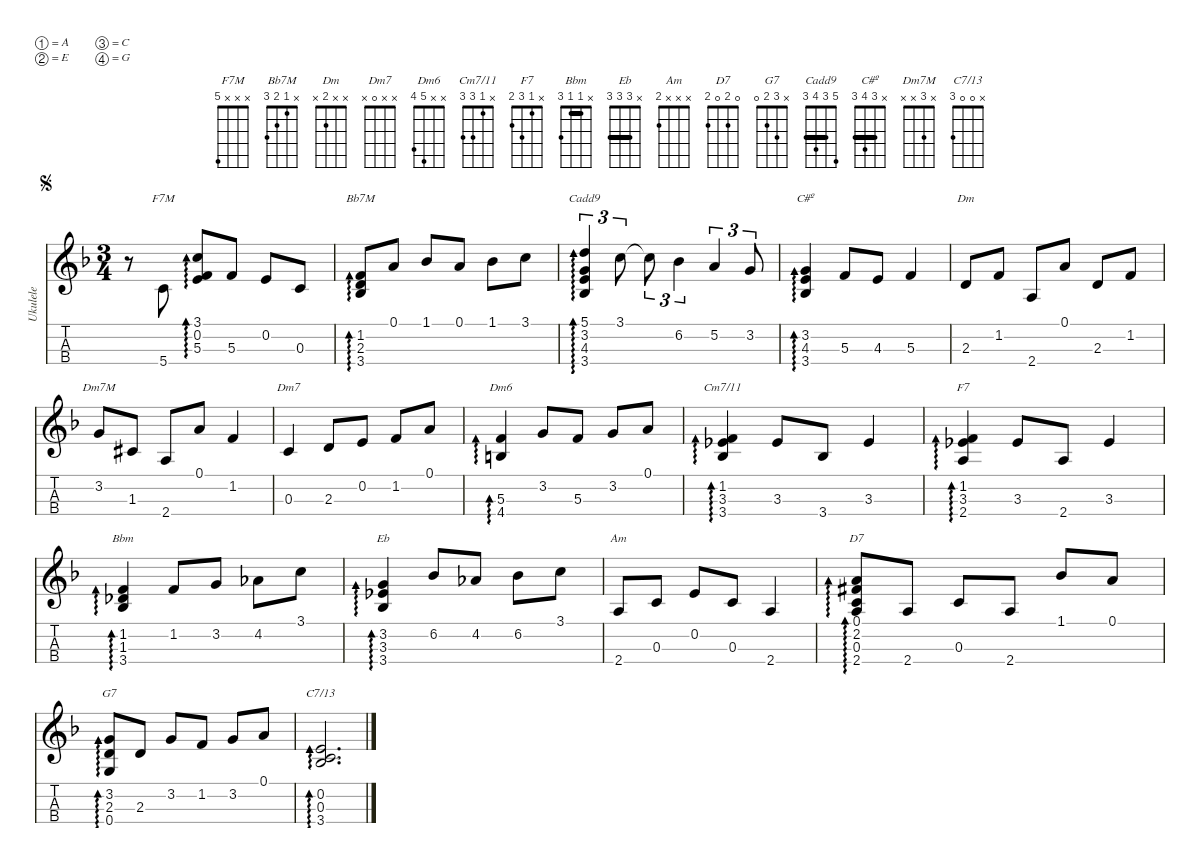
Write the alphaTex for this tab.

\defaultSystemsLayout 4
\hideDynamics
\bracketExtendMode nobrackets
\otherSystemsTrackNameOrientation horizontal
\defaultBarNumberDisplay Hide
\track ("Ukulele" "Ukulele") {defaultSystemsLayout 6 instrument acousticguitarnylon}
\staff {score tabs}
\tuning (A4 E4 C4 G3)
\displaytranspose 0
\chord ("F7M" x x x 5)
\chord ("Bb7M" x 1 2 3)
\chord ("Dm" x x 2 x)
\chord ("Dm7" x x 0 x)
\chord ("Dm6" x x 5 4)
\chord ("Cm7/11" x 1 3 3)
\chord ("F7" x 1 3 2)
\chord ("Bbm" x 1 1 3) {barre 1}
\chord ("Eb" x 3 3 3) {barre (3 3)}
\chord ("Am" x x x 2)
\chord ("D7" 0 2 0 2)
\chord ("G7" x 3 2 0)
\chord ("Cadd9" 5 3 4 3) {barre 3}
\chord ("C#º" x 3 4 3) {barre 3}
\chord ("Dm7M" x 3 x x)
\chord ("C7/13" x 0 0 3)
\ts (3 4)
\jump segno
\tempo (90 hide)
\clef g2
\ks f
r.8{dy mf beam Down} 5.4{acc forcenatural}.8{ch "F7M" beam Up} (5.3{acc forcenatural} 0.2{acc forcenatural} 3.1{acc forcenatural}).8{ad 0 beam Up} 5.3{acc forcenatural}.8{beam Up} 0.2{acc forcenatural}.8{beam Up} 0.3{acc forcenatural}.8{beam Up} |
(1.2{acc forcenatural} 2.3{acc forcenatural} 3.4{acc b}).8{ad 0 ch "Bb7M" beam Up} 0.1{acc forcenatural}.8{beam Up} 1.1{acc b}.8{beam Up} 0.1{acc forcenatural}.8{beam Up} 1.1{acc b}.8{beam Down} 3.1{acc forcenatural}.8{beam Down} |
\scale
1.54573 (5.1{acc forcenatural} 3.2{acc forcenatural} 4.3{acc forcenatural} 3.4{acc b}).4{tu (3 2) ad 0 ch "Cadd9" beam Up} 3.1{acc forcenatural}.8{tu (3 2) beam Down} 3.1{t acc forcenatural}.8{tu (3 2) beam Down} 6.2{acc b}.4{tu (3 2) beam Down} 5.2{acc forcenatural}.4{tu (3 2) beam Up} 3.2{acc forcenatural}.8{tu (3 2) beam Up} |
\scale
0.873359 (3.2{acc forcenatural} 4.3{acc forcenatural} 3.4{acc b}).4{ad 0 ch "C#º" beam Up} 5.3{acc forcenatural}.8{beam Up} 4.3{acc forcenatural}.8{beam Up} 5.3{acc forcenatural}.4{beam Up} |
\scale
0.953889 2.3{acc forcenatural}.8{ch "Dm" beam Up} 1.2{acc forcenatural}.8{beam Up} 2.4{acc forcenatural}.8{beam Up} 0.1{acc forcenatural}.8{beam Up} 2.3{acc forcenatural}.8{beam Up} 1.2{acc forcenatural}.8{beam Up} |
\scale
0.973512 3.2{acc forcenatural}.8{ch "Dm7M" beam Up} 1.3{acc #}.8{beam Up} 2.4{acc forcenatural}.8{beam Up} 0.1{acc forcenatural}.8{beam Up} 1.2{acc forcenatural}.4{beam Up} |
\scale
0.839115 0.3{acc forcenatural}.4{ch "Dm7" beam Up} 2.3{acc forcenatural}.8{beam Up} 0.2{acc forcenatural}.8{beam Up} 1.2{acc forcenatural}.8{beam Up} 0.1{acc forcenatural}.8{beam Up} |
\scale
0.926443 (5.3{acc forcenatural} 4.4{acc forcenatural}).4{ad 0 ch "Dm6" beam Up} 3.2{acc forcenatural}.8{beam Up} 5.3{acc forcenatural}.8{beam Up} 3.2{acc forcenatural}.8{beam Up} 0.1{acc forcenatural}.8{beam Up} |
\scale
0.88795 (1.2{acc forcenatural} 3.3{acc b} 3.4{acc b}).4{ad 0 ch "Cm7/11" beam Up} 3.3{acc b}.8{beam Up} 3.4{acc b}.8{beam Up} 3.3{acc b}.4{beam Up} |
\scale
1.30041 (3.3{acc b} 1.2{acc forcenatural} 2.4{acc forcenatural}).4{ad 0 ch "F7" beam Up} 3.3{acc b}.8{beam Up} 2.4{acc forcenatural}.8{beam Up} 3.3{acc b}.4{beam Up} |
\scale
1.06949 (1.2{acc forcenatural} 1.3{acc b} 3.4{acc b}).4{ad 0 ch "Bbm" beam Up} 1.2{acc forcenatural}.8{beam Up} 3.2{acc forcenatural}.8{beam Up} 4.2{acc b}.8{beam Down} 3.1{acc forcenatural}.8{beam Down} |
\scale
1.04973 (3.2{acc forcenatural} 3.3{acc b} 3.4{acc b}).4{ad 0 ch "Eb" beam Up} 6.2{acc b}.8{beam Up} 4.2{acc b}.8{beam Up} 6.2{acc b}.8{beam Down} 3.1{acc forcenatural}.8{beam Down} |
\scale
0.786038 2.4{acc forcenatural}.8{ch "Am" beam Up} 0.3{acc forcenatural}.8{beam Up} 0.2{acc forcenatural}.8{beam Up} 0.3{acc forcenatural}.8{beam Up} 2.4{acc forcenatural}.4{beam Up} |
\scale
1.05452 (2.4{acc forcenatural} 0.3{acc forcenatural} 2.2{acc #} 0.1{acc forcenatural}).8{ad 0 ch "D7" beam Up} 2.4{acc forcenatural}.8{beam Up} 0.3{acc forcenatural}.8{beam Up} 2.4{acc forcenatural}.8{beam Up} 1.1{acc b}.8{beam Up} 0.1{acc forcenatural}.8{beam Up} |
\scale
1.13803 (3.2{acc forcenatural} 2.3{acc forcenatural} 0.4{acc forcenatural}).8{ad 0 ch "G7" beam Up} 2.3{acc forcenatural}.8{beam Up} 3.2{acc forcenatural}.8{beam Up} 1.2{acc forcenatural}.8{beam Up} 3.2{acc forcenatural}.8{beam Up} 0.1{acc forcenatural}.8{beam Up} |
\scale
0.601777 (0.2{acc forcenatural} 0.3{acc forcenatural} 3.4{acc b}).2{d ad 0 ch "C7/13" beam Up}
